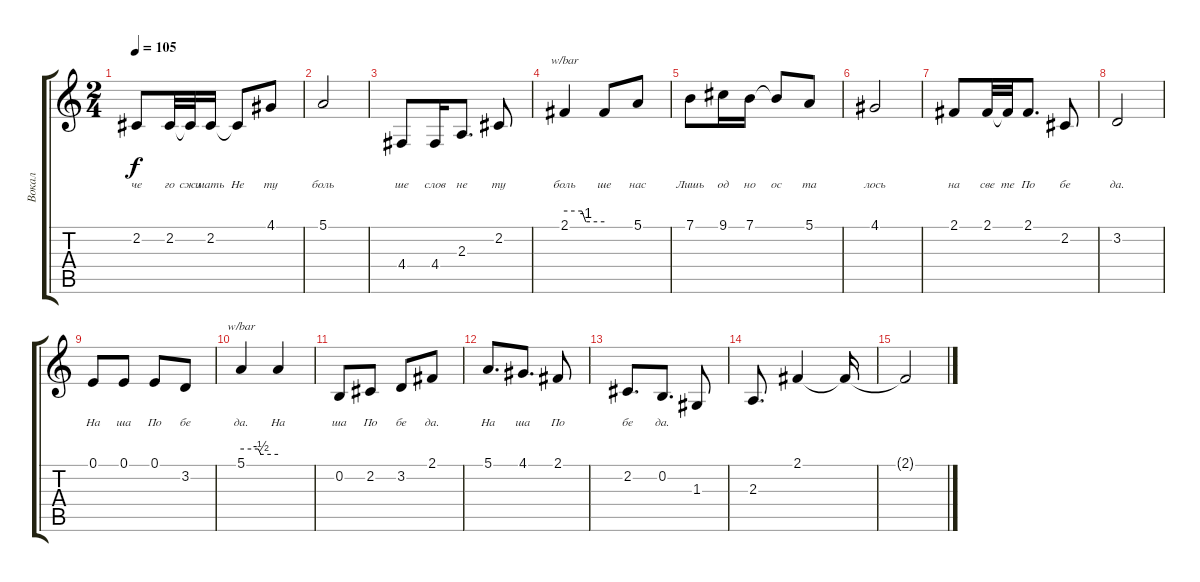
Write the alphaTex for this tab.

\track ("Вокал" "Вокал") {instrument flute}
\staff {score tabs}
\tuning (E4 B3 G3 D3 A2 E2) {hide}
\ts (2 4)
\tempo 105
\clef g2
\ks c
2.2.8{lyrics (0 "че") lyrics (1 "") lyrics (2 "") lyrics (3 "") lyrics (4 "") dy f} 2.2.32{lyrics (0 "го") lyrics (1 "") lyrics (2 "") lyrics (3 "") lyrics (4 "")} 2.2{t}.32{lyrics (0 "сжи") lyrics (1 "") lyrics (2 "") lyrics (3 "") lyrics (4 "")} 2.2.16{lyrics (0 "мать") lyrics (1 "") lyrics (2 "") lyrics (3 "") lyrics (4 "")} 2.2{t}.8{lyrics (0 "Hе") lyrics (1 "") lyrics (2 "") lyrics (3 "") lyrics (4 "")} 4.1.8{lyrics (0 "ту") lyrics (1 "") lyrics (2 "") lyrics (3 "") lyrics (4 "")} |
5.1.2{lyrics (0 "боль") lyrics (1 "") lyrics (2 "") lyrics (3 "") lyrics (4 "")} |
4.4.8{lyrics (0 "ше") lyrics (1 "") lyrics (2 "") lyrics (3 "") lyrics (4 "")} 4.4.16{lyrics (0 "слов") lyrics (1 "") lyrics (2 "") lyrics (3 "") lyrics (4 "")} 2.3.8{d lyrics (0 "не") lyrics (1 "") lyrics (2 "") lyrics (3 "") lyrics (4 "")} 2.2.8{lyrics (0 "ту") lyrics (1 "") lyrics (2 "") lyrics (3 "") lyrics (4 "")} |
2.1.4{tbe (custom default 0 0 26 0 32 -4 60 -4) lyrics (0 "боль") lyrics (1 "") lyrics (2 "") lyrics (3 "") lyrics (4 "")} 2.1{t}.8{lyrics (0 "ше") lyrics (1 "") lyrics (2 "") lyrics (3 "") lyrics (4 "")} 5.1.8{lyrics (0 "нас") lyrics (1 "") lyrics (2 "") lyrics (3 "") lyrics (4 "")} |
7.1.8{lyrics (0 "Лишь") lyrics (1 "") lyrics (2 "") lyrics (3 "") lyrics (4 "")} 9.1.16{lyrics (0 "од") lyrics (1 "") lyrics (2 "") lyrics (3 "") lyrics (4 "")} 7.1.16{lyrics (0 "но") lyrics (1 "") lyrics (2 "") lyrics (3 "") lyrics (4 "")} 7.1{t}.8{lyrics (0 "ос") lyrics (1 "") lyrics (2 "") lyrics (3 "") lyrics (4 "")} 5.1.8{lyrics (0 "та") lyrics (1 "") lyrics (2 "") lyrics (3 "") lyrics (4 "")} |
4.1.2{lyrics (0 "лось") lyrics (1 "") lyrics (2 "") lyrics (3 "") lyrics (4 "")} |
2.1.8{lyrics (0 "на") lyrics (1 "") lyrics (2 "") lyrics (3 "") lyrics (4 "")} 2.1.32{lyrics (0 "све") lyrics (1 "") lyrics (2 "") lyrics (3 "") lyrics (4 "")} 2.1{t}.32{lyrics (0 "те") lyrics (1 "") lyrics (2 "") lyrics (3 "") lyrics (4 "")} 2.1.8{d lyrics (0 "По") lyrics (1 "") lyrics (2 "") lyrics (3 "") lyrics (4 "")} 2.2.8{lyrics (0 "бе") lyrics (1 "") lyrics (2 "") lyrics (3 "") lyrics (4 "")} |
3.2.2{lyrics (0 "да.") lyrics (1 "") lyrics (2 "") lyrics (3 "") lyrics (4 "")} |
0.1.8{lyrics (0 "Hа") lyrics (1 "") lyrics (2 "") lyrics (3 "") lyrics (4 "")} 0.1.8{lyrics (0 "ша") lyrics (1 "") lyrics (2 "") lyrics (3 "") lyrics (4 "")} 0.1.8{lyrics (0 "По") lyrics (1 "") lyrics (2 "") lyrics (3 "") lyrics (4 "")} 3.2.8{lyrics (0 "бе") lyrics (1 "") lyrics (2 "") lyrics (3 "") lyrics (4 "")} |
5.1.4{tbe (custom default 0 0 28 0 32 -2 60 -2) lyrics (0 "да.") lyrics (1 "") lyrics (2 "") lyrics (3 "") lyrics (4 "")} 5.1{t}.4{lyrics (0 "На") lyrics (1 "") lyrics (2 "") lyrics (3 "") lyrics (4 "")} |
0.2.8{lyrics (0 "ша") lyrics (1 "") lyrics (2 "") lyrics (3 "") lyrics (4 "")} 2.2.8{lyrics (0 "По") lyrics (1 "") lyrics (2 "") lyrics (3 "") lyrics (4 "")} 3.2.8{lyrics (0 "бе") lyrics (1 "") lyrics (2 "") lyrics (3 "") lyrics (4 "")} 2.1.8{lyrics (0 "да.") lyrics (1 "") lyrics (2 "") lyrics (3 "") lyrics (4 "")} |
5.1.8{d lyrics (0 "На") lyrics (1 "") lyrics (2 "") lyrics (3 "") lyrics (4 "")} 4.1.8{d lyrics (0 "ша") lyrics (1 "") lyrics (2 "") lyrics (3 "") lyrics (4 "")} 2.1.8{lyrics (0 "По") lyrics (1 "") lyrics (2 "") lyrics (3 "") lyrics (4 "")} |
2.2.8{d lyrics (0 "бе") lyrics (1 "") lyrics (2 "") lyrics (3 "") lyrics (4 "")} 0.2.8{d lyrics (0 "да.") lyrics (1 "") lyrics (2 "") lyrics (3 "") lyrics (4 "")} 1.3.8 |
2.3.8{d} 2.1.4 2.1{t}.16 |
2.1{t}.2
